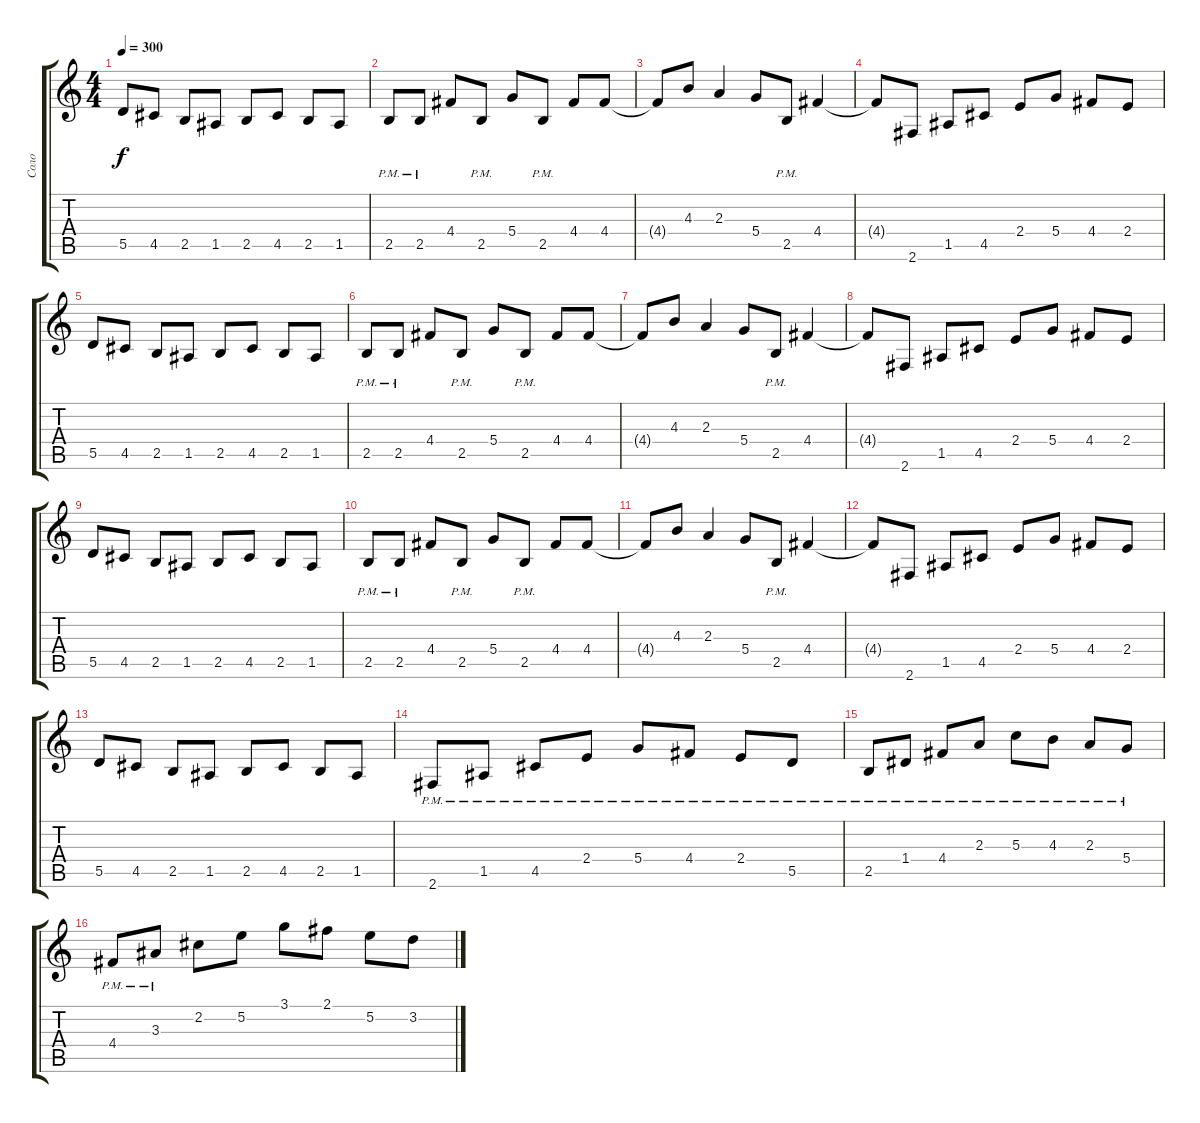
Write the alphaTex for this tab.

\track ("Соло" "Соло") {instrument distortionguitar}
\staff {score tabs}
\tuning (E4 B3 G3 D3 A2 E2) {hide}
\ts (4 4)
\tempo 300
\clef g2
\ks c
5.5.8{dy f} 4.5.8 2.5.8 1.5.8 2.5.8 4.5.8 2.5.8 1.5.8 |
2.5{pm}.8 2.5{pm}.8 4.4.8 2.5{pm}.8 5.4.8 2.5{pm}.8 4.4.8 4.4.8 |
4.4{t}.8 4.3.8 2.3.4 5.4.8 2.5{pm}.8 4.4.4 |
4.4{t}.8 2.6.8 1.5.8 4.5.8 2.4.8 5.4.8 4.4.8 2.4.8 |
5.5.8 4.5.8 2.5.8 1.5.8 2.5.8 4.5.8 2.5.8 1.5.8 |
2.5{pm}.8 2.5{pm}.8 4.4.8 2.5{pm}.8 5.4.8 2.5{pm}.8 4.4.8 4.4.8 |
4.4{t}.8 4.3.8 2.3.4 5.4.8 2.5{pm}.8 4.4.4 |
4.4{t}.8 2.6.8 1.5.8 4.5.8 2.4.8 5.4.8 4.4.8 2.4.8 |
5.5.8 4.5.8 2.5.8 1.5.8 2.5.8 4.5.8 2.5.8 1.5.8 |
2.5{pm}.8 2.5{pm}.8 4.4.8 2.5{pm}.8 5.4.8 2.5{pm}.8 4.4.8 4.4.8 |
4.4{t}.8 4.3.8 2.3.4 5.4.8 2.5{pm}.8 4.4.4 |
4.4{t}.8 2.6.8 1.5.8 4.5.8 2.4.8 5.4.8 4.4.8 2.4.8 |
5.5.8 4.5.8 2.5.8 1.5.8 2.5.8 4.5.8 2.5.8 1.5.8 |
2.6{pm}.8 1.5{pm}.8 4.5{pm}.8 2.4{pm}.8 5.4{pm}.8 4.4{pm}.8 2.4{pm}.8 5.5{pm}.8 |
2.5{pm}.8 1.4{pm}.8 4.4{pm}.8 2.3{pm}.8 5.3{pm}.8 4.3{pm}.8 2.3{pm}.8 5.4{pm}.8 |
4.4{pm}.8 3.3{pm}.8 2.2.8 5.2.8 3.1.8 2.1.8 5.2.8 3.2.8
